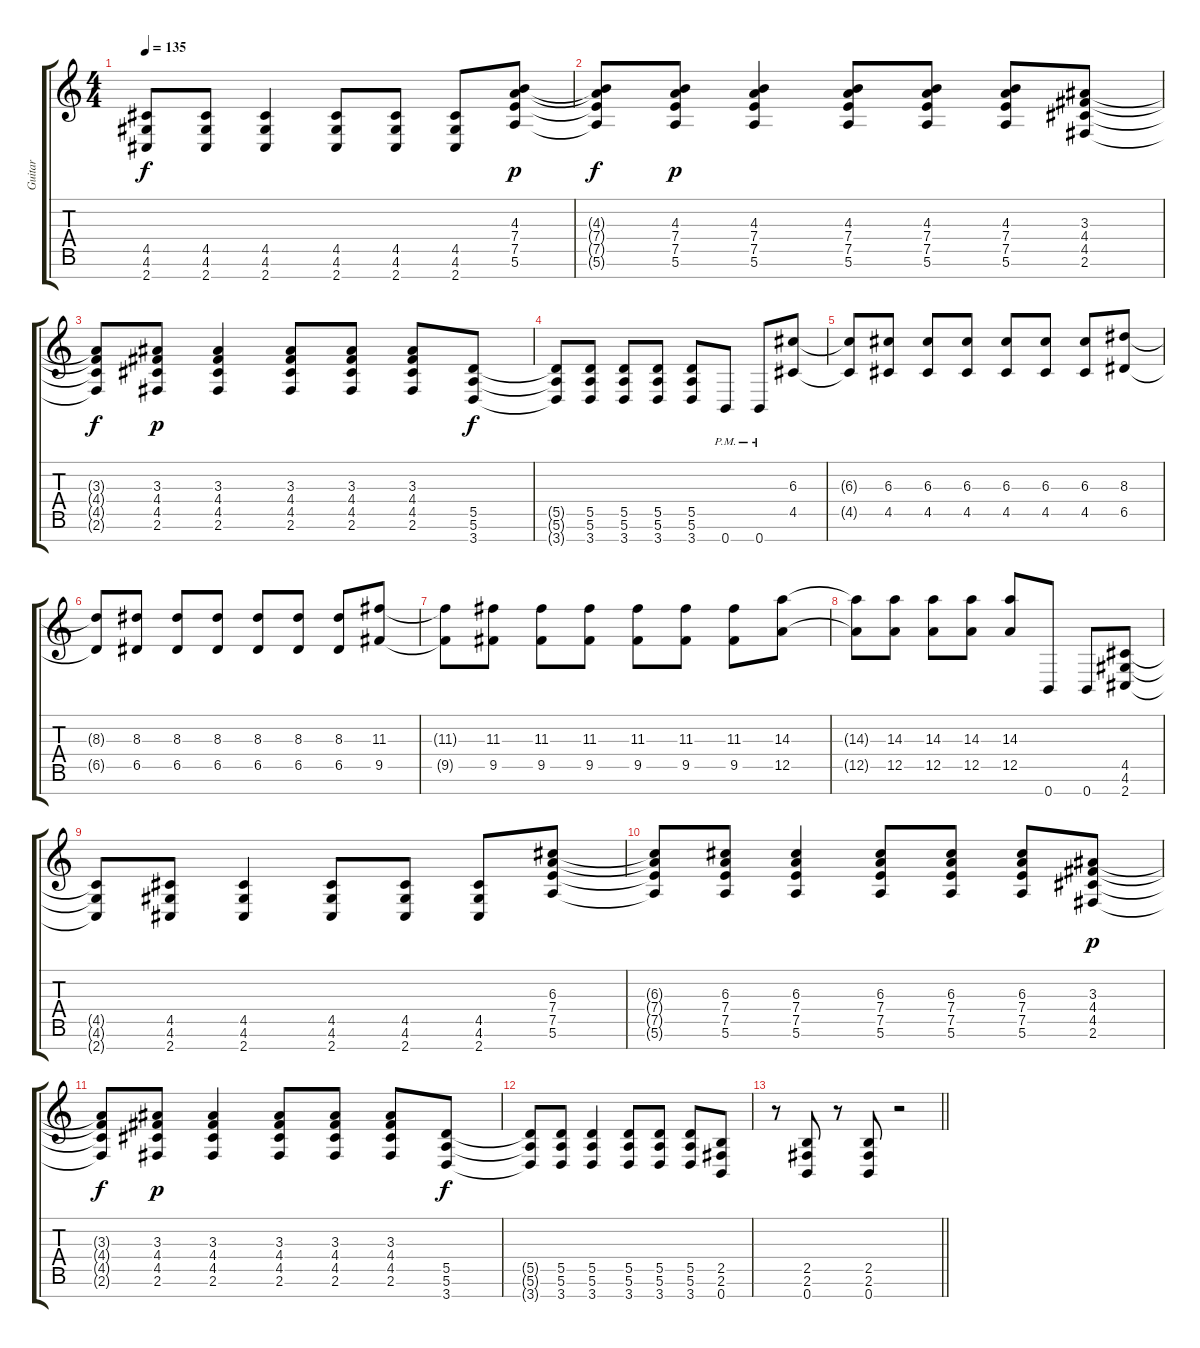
\track ("Guitar" "Guitar") {instrument distortionguitar}
\staff {score tabs}
\tuning (E4 B3 G3 D3 A2 E2 B1) {hide}
\ts (4 4)
\tempo 135
\clef g2
\ks c
(4.5{t} 4.6{t} 2.7{t}).8{dy f} (4.5 4.6 2.7).8 (4.5 4.6 2.7).4 (4.5 4.6 2.7).8 (4.5 4.6 2.7).8 (4.5 4.6 2.7).8 (4.3 7.4 7.5 5.6).8{dy p} |
(4.3{t} 7.4{t} 7.5{t} 5.6{t}).8{dy f} (4.3 7.4 7.5 5.6).8{dy p} (4.3 7.4 7.5 5.6).4 (4.3 7.4 7.5 5.6).8 (4.3 7.4 7.5 5.6).8 (4.3 7.4 7.5 5.6).8 (3.3 4.4 4.5 2.6).8 |
(3.3{t} 4.4{t} 4.5{t} 2.6{t}).8{dy f} (3.3 4.4 4.5 2.6).8{dy p} (3.3 4.4 4.5 2.6).4 (3.3 4.4 4.5 2.6).8 (3.3 4.4 4.5 2.6).8 (3.3 4.4 4.5 2.6).8 (5.5 5.6 3.7).8{dy f} |
(5.5{t} 5.6{t} 3.7{t}).8 (5.5 5.6 3.7).8 (5.5 5.6 3.7).8 (5.5 5.6 3.7).8 (5.5 5.6 3.7).8 0.7{pm}.8 0.7{pm}.8 (6.3 4.5).8 |
(6.3{t} 4.5{t}).8 (6.3 4.5).8 (6.3 4.5).8 (6.3 4.5).8 (6.3 4.5).8 (6.3 4.5).8 (6.3 4.5).8 (8.3 6.5).8 |
(8.3{t} 6.5{t}).8 (8.3 6.5).8 (8.3 6.5).8 (8.3 6.5).8 (8.3 6.5).8 (8.3 6.5).8 (8.3 6.5).8 (11.3 9.5).8 |
(11.3{t} 9.5{t}).8 (11.3 9.5).8 (11.3 9.5).8 (11.3 9.5).8 (11.3 9.5).8 (11.3 9.5).8 (11.3 9.5).8 (14.3 12.5).8 |
(14.3{t} 12.5{t}).8 (14.3 12.5).8 (14.3 12.5).8 (14.3 12.5).8 (14.3 12.5).8 0.7.8 0.7.8 (4.5 4.6 2.7).8 |
(4.5{t} 4.6{t} 2.7{t}).8 (4.5 4.6 2.7).8 (4.5 4.6 2.7).4 (4.5 4.6 2.7).8 (4.5 4.6 2.7).8 (4.5 4.6 2.7).8 (6.3 7.4 7.5 5.6).8 |
(6.3{t} 7.4{t} 7.5{t} 5.6{t}).8 (6.3 7.4 7.5 5.6).8 (6.3 7.4 7.5 5.6).4 (6.3 7.4 7.5 5.6).8 (6.3 7.4 7.5 5.6).8 (6.3 7.4 7.5 5.6).8 (3.3 4.4 4.5 2.6).8{dy p} |
(3.3{t} 4.4{t} 4.5{t} 2.6{t}).8{dy f} (3.3 4.4 4.5 2.6).8{dy p} (3.3 4.4 4.5 2.6).4 (3.3 4.4 4.5 2.6).8 (3.3 4.4 4.5 2.6).8 (3.3 4.4 4.5 2.6).8 (5.5 5.6 3.7).8{dy f} |
(5.5{t} 5.6{t} 3.7{t}).8 (5.5 5.6 3.7).8 (5.5 5.6 3.7).4 (5.5 5.6 3.7).8 (5.5 5.6 3.7).8 (5.5 5.6 3.7).8 (2.5 2.6 0.7).8 |
\barLineRight lightlight
r.8 (2.5 2.6 0.7).8 r.8 (2.5 2.6 0.7).8 r.2
